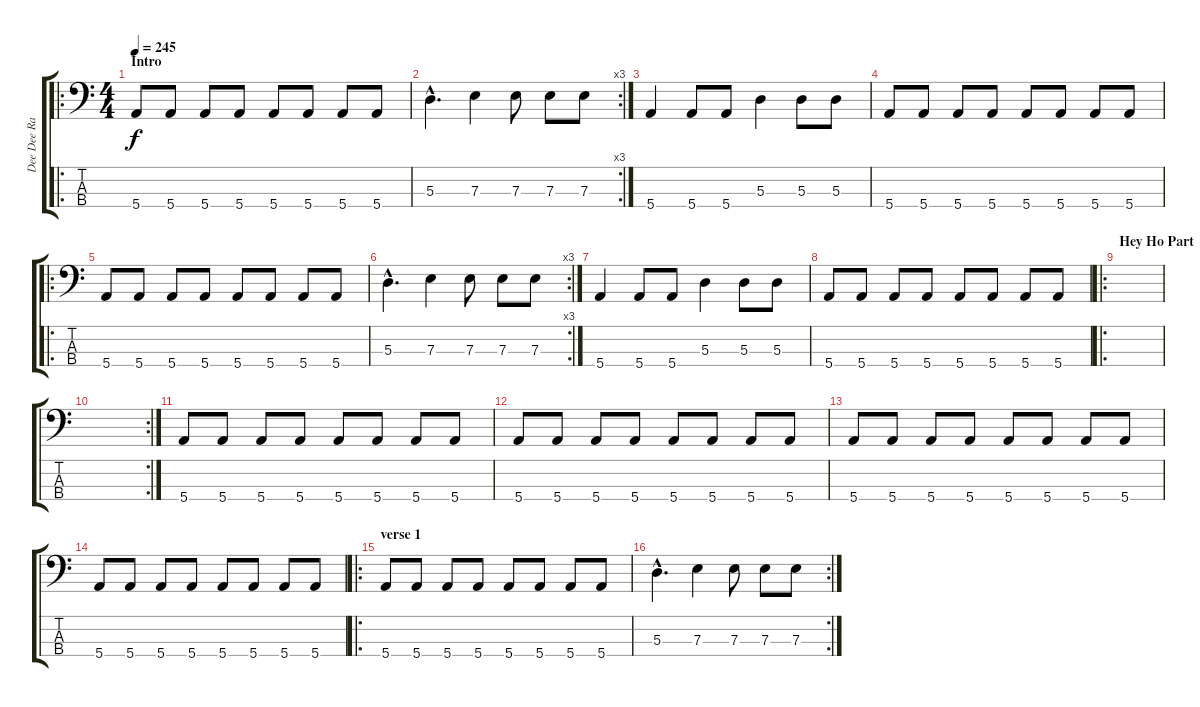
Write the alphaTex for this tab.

\track ("Dee Dee Ramone" "Dee Dee Ra") {instrument electricbasspick}
\staff {score tabs}
\tuning (G2 D2 A1 E1) {hide}
\ro
\ts (4 4)
\section ("" "Intro")
\tempo 245
\clef f4
\ks c
5.4.8{dy f instrument electricbasspick} 5.4.8 5.4.8 5.4.8 5.4.8 5.4.8 5.4.8 5.4.8 |
\rc 3
5.3{hac}.4{d} 7.3.4 7.3.8 7.3.8 7.3.8 |
5.4.4 5.4.8 5.4.8 5.3.4 5.3.8 5.3.8 |
5.4.8 5.4.8 5.4.8 5.4.8 5.4.8 5.4.8 5.4.8 5.4.8 |
\ro
5.4.8 5.4.8 5.4.8 5.4.8 5.4.8 5.4.8 5.4.8 5.4.8 |
\rc 3
5.3{hac}.4{d} 7.3.4 7.3.8 7.3.8 7.3.8 |
5.4.4 5.4.8 5.4.8 5.3.4 5.3.8 5.3.8 |
5.4.8 5.4.8 5.4.8 5.4.8 5.4.8 5.4.8 5.4.8 5.4.8 |
\ro
\section ("" "Hey Ho Part")
|
\rc 2
|
5.4.8 5.4.8 5.4.8 5.4.8 5.4.8 5.4.8 5.4.8 5.4.8 |
5.4.8 5.4.8 5.4.8 5.4.8 5.4.8 5.4.8 5.4.8 5.4.8 |
5.4.8 5.4.8 5.4.8 5.4.8 5.4.8 5.4.8 5.4.8 5.4.8 |
5.4.8 5.4.8 5.4.8 5.4.8 5.4.8 5.4.8 5.4.8 5.4.8 |
\ro
\section ("" "verse 1")
5.4.8 5.4.8 5.4.8 5.4.8 5.4.8 5.4.8 5.4.8 5.4.8 |
\rc 2
5.3{hac}.4{d} 7.3.4 7.3.8 7.3.8 7.3.8
